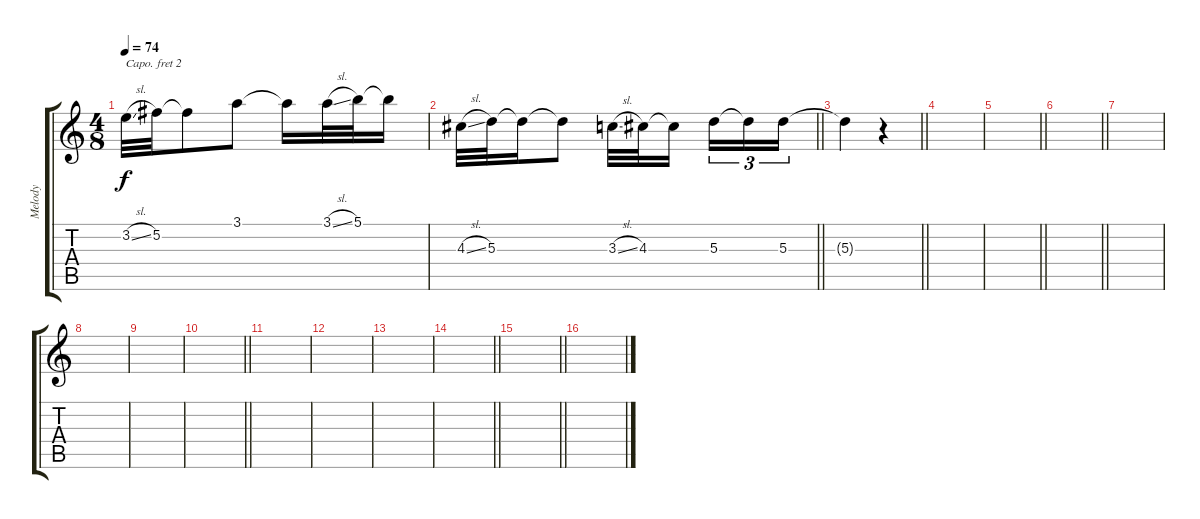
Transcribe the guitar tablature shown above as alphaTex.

\track ("Melody" "Melody") {instrument acousticguitarsteel}
\staff {score tabs}
\capo 2
\tuning (E4 B3 G3 D3 A2 E2) {hide}
\ts (4 8)
\tempo 74
\clef g2
\ks c
3.2{sl}.32{dy f} 5.2.32 5.2{t}.8 3.1.8 3.1{t}.16 3.1{sl}.32 5.1.32 5.1{t}.16 |
\barLineRight lightlight
4.3{sl}.32 5.3.32 5.3{t}.16 5.3{t}.8 3.3{sl}.32 4.3.32 4.3{t}.16 5.3.16{tu (3 2)} 5.3{t}.16{tu (3 2)} 5.3.16{tu (3 2)} |
\section ("" "")
\barLineRight lightlight
5.3{t}.4 r.4 |
\section ("" "")
|
\barLineRight lightlight
|
\section ("" "")
\barLineRight lightlight
|
\section ("" "")
|
|
|
\barLineRight lightlight
|
\section ("" "")
|
|
|
\barLineRight lightlight
|
\section ("" "")
\barLineRight lightlight
|
\section ("" "")
